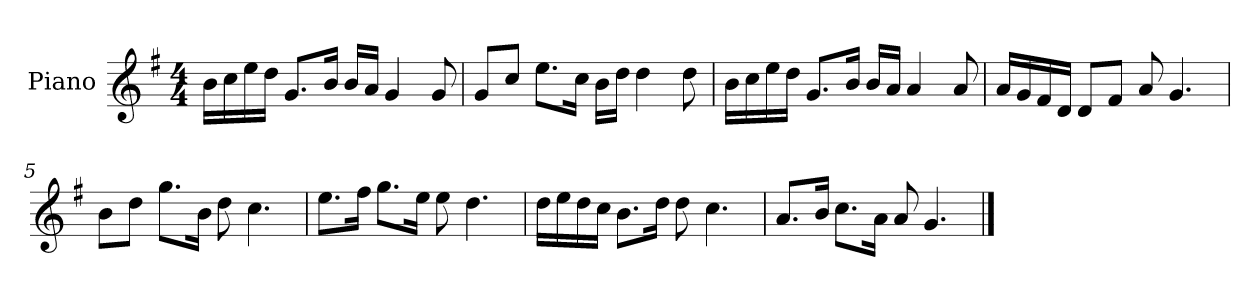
**kern
*part1
*staff1
*I"Piano
*I'P-no
*clefG2
*k[f#]
*M4/4
*MM90
=1
16b\LL
16cc\
16ee\
16dd\JJ
8.g/L
16b/Jk
16b/LL
16a/JJ
4g/
8g/
=2
8g/L
8cc/J
8.ee\L
16cc\Jk
16b\LL
16dd\JJ
4dd\
8dd\
=3
16b\LL
16cc\
16ee\
16dd\JJ
8.g/L
16b/Jk
16b/LL
16a/JJ
4a/
8a/
=4
16a/LL
16g/
16f#/
16d/JJ
8d/L
8f#/J
8a/
4.g/
!!LO:LB:g=z
=5
8b\L
8dd\J
8.gg\L
16b\Jk
8dd\
4.cc\
=6
8.ee\L
16ff#\Jk
8.gg\L
16ee\Jk
8ee\
4.dd\
=7
16dd\LL
16ee\
16dd\
16cc\JJ
8.b\L
16dd\Jk
8dd\
4.cc\
=8
8.a/L
16b/Jk
8.cc\L
16a\Jk
8a/
4.g/
==
*-
